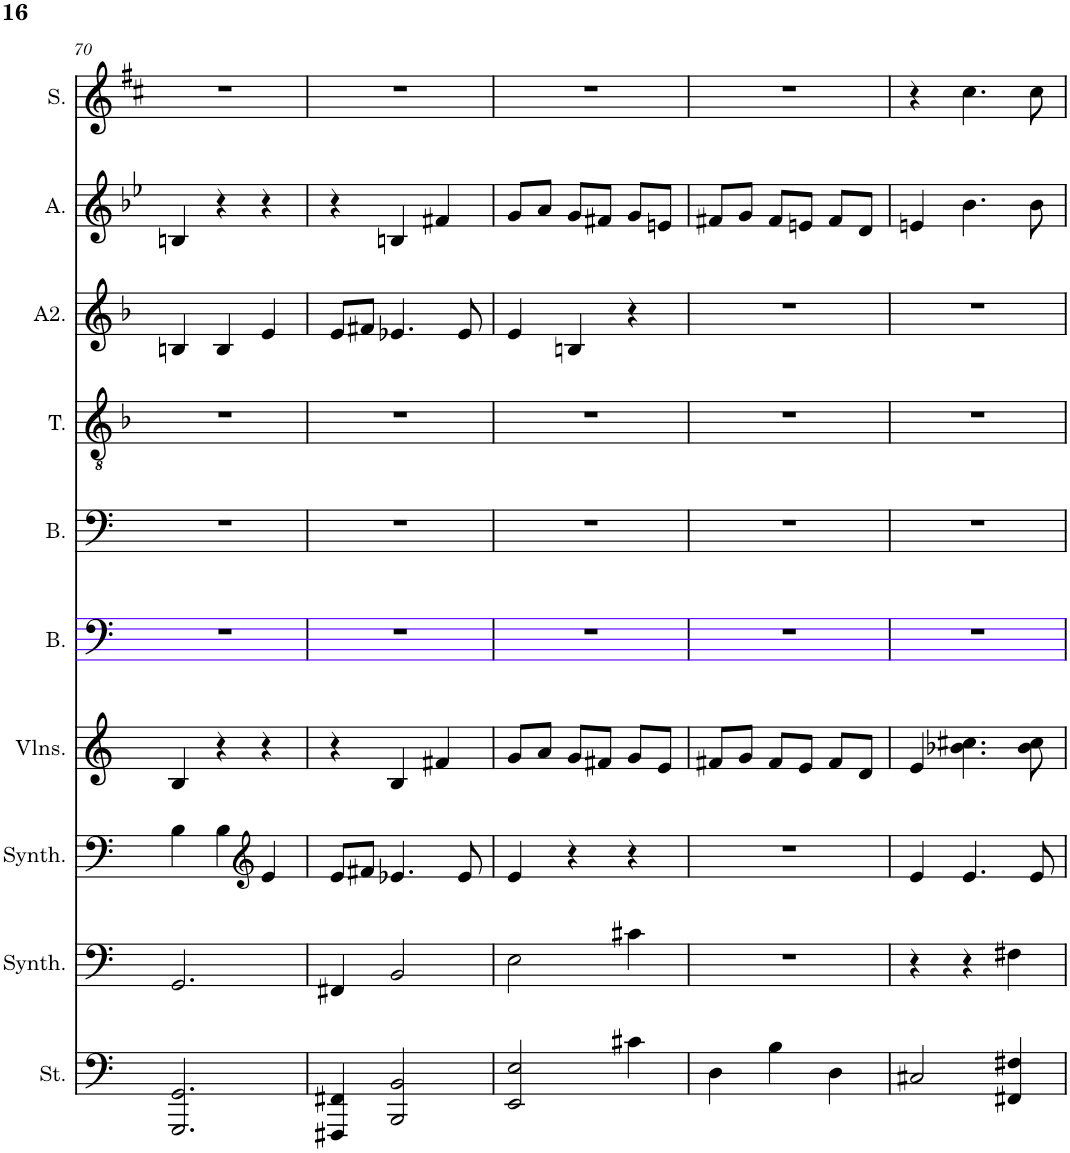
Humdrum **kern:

**kern	**kern	**kern	**kern	**kern	**kern	**kern	**kern	**kern	**kern
*part10	*part9	*part8	*part7	*part6	*part5	*part4	*part3	*part2	*part1
*staff10	*staff9	*staff8	*staff7	*staff6	*staff5	*staff4	*staff3	*staff2	*staff1
*I"Cordes, D'Bass/Strings, etc	*I"Synthétiseur d'instruments à cordes, Synth strings, etc	*I"Synthétiseur d'instruments à cordes, Synth strings 2	*I"Violons, 1st violins	*I"Basse 2	*I"Basse	*I"Ténor	*I"Alto 2	*I"Alto	*I"Soprano
*I'St.	*I'Synth.	*I'Synth.	*I'Vlns.	*I'B.	*I'B.	*I'T.	*I'A2.	*I'A.	*I'S.
!!LO:PB:g=z
*clefF4	*clefF4	*clefF4	*clefG2	*clefF4	*clefF4	*clefGv2	*clefG2	*clefG2	*clefG2
*k[]	*k[]	*k[]	*k[]	*k[]	*k[]	*k[b-]	*k[b-]	*k[b-e-]	*k[f#c#]
*M3/4	*M3/4	*M3/4	*M3/4	*M3/4	*M3/4	*M3/4	*M3/4	*M3/4	*M3/4
=70	=70	=70	=70	=70	=70	=70	=70	=70	=70
2.GGG/ 2.GG/	2.GG/	4B\	4B/	2.r	2.r	2.r	4Bn/	4Bn/	2.r
.	.	4B\	4r	.	.	.	4B/	4r	.
*	*	*clefG2	*	*	*	*	*	*	*
.	.	4e/	4r	.	.	.	4e/	4r	.
=71	=71	=71	=71	=71	=71	=71	=71	=71	=71
4FFF#X/ 4FF#X/	4FF#X/	8e/L	4r	2.r	2.r	2.r	8e/L	4r	2.r
.	.	8f#X/J	.	.	.	.	8f#X/J	.	.
2BBB/ 2BB/	2BB/	4.e-X/	4B/	.	.	.	4.e-X/	4Bn/	.
.	.	.	4f#X/	.	.	.	.	4f#X/	.
.	.	8e-/	.	.	.	.	8e-/	.	.
=72	=72	=72	=72	=72	=72	=72	=72	=72	=72
2EE/ 2E/	2E\	4e/	8g/L	2.r	2.r	2.r	4e/	8g/L	2.r
.	.	.	8a/J	.	.	.	.	8a/J	.
.	.	4r	8g/L	.	.	.	4Bn/	8g/L	.
.	.	.	8f#X/J	.	.	.	.	8f#X/J	.
4c#X\	4c#X\	4r	8g/L	.	.	.	4r	8g/L	.
.	.	.	8e/J	.	.	.	.	8en/J	.
=73	=73	=73	=73	=73	=73	=73	=73	=73	=73
4D\	2.r	2.r	8f#X/L	2.r	2.r	2.r	2.r	8f#X/L	2.r
.	.	.	8g/J	.	.	.	.	8g/J	.
4B\	.	.	8f#/L	.	.	.	.	8f#/L	.
.	.	.	8e/J	.	.	.	.	8en/J	.
4D\	.	.	8f#/L	.	.	.	.	8f#/L	.
.	.	.	8d/J	.	.	.	.	8d/J	.
=74	=74	=74	=74	=74	=74	=74	=74	=74	=74
2C#X/	4r	4e/	4e/	2.r	2.r	2.r	2.r	4en/	4r
.	4r	4.e/	4.b-X\ 4.cc#X\	.	.	.	.	4.b-\	4.cc#\
4FF#X/ 4F#X/	4F#X\	.	.	.	.	.	.	.	.
.	.	8e/	8b-\ 8cc#\	.	.	.	.	8b-\	8cc#\
=	=	=	=	=	=	=	=	=	=
*-	*-	*-	*-	*-	*-	*-	*-	*-	*-
